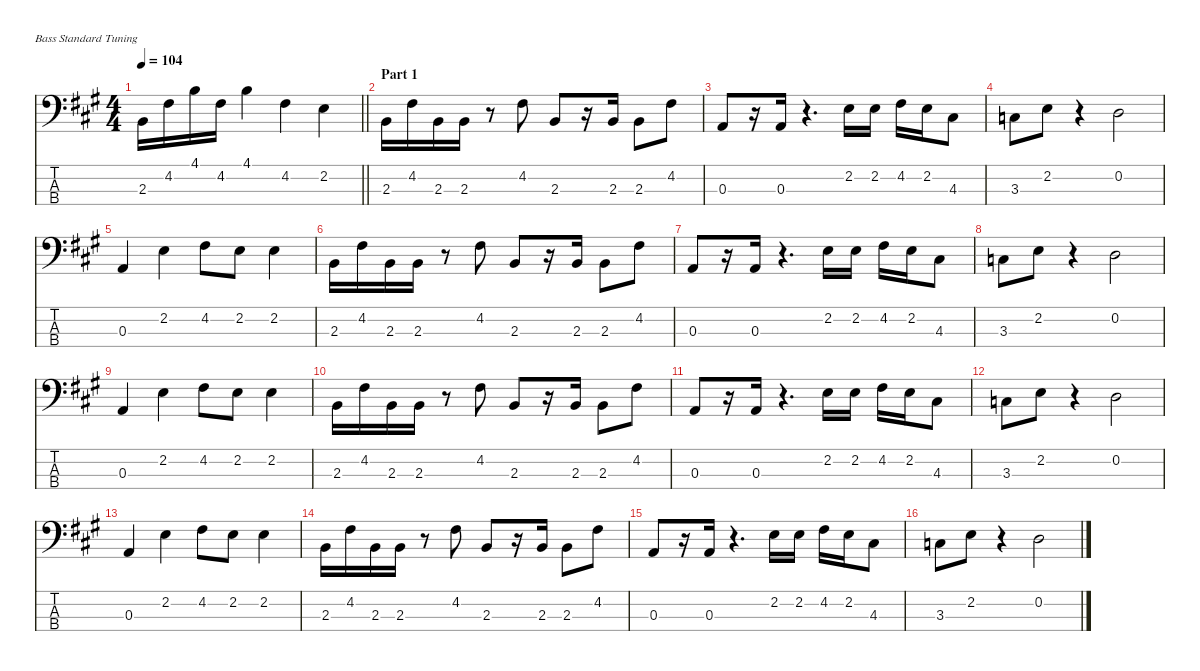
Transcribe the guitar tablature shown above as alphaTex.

\defaultSystemsLayout 4
\hideDynamics
\bracketExtendMode nobrackets
\singleTrackTrackNamePolicy hidden
\multiTrackTrackNamePolicy hidden
\otherSystemsTrackNameOrientation horizontal
\track ("Bass    " "ac.bs.") {instrument acousticbass}
\staff {score tabs}
\tuning (G2 D2 A1 E1)
\ts (4 4)
\tempo 104
\clef f4
\barLineRight lightlight
\ks a
2.3{acc forcenatural}.16{dy ff beam Down} 4.2{acc #}.16{beam Down} 4.1{acc forcenatural}.16{beam Down} 4.2{acc #}.16{beam Down} 4.1{acc forcenatural}.4{beam Down} 4.2{acc #}.4{beam Down} 2.2{acc forcenatural}.4{beam Down} |
\section ("" "Part 1")
2.3{acc forcenatural}.16{beam Down} 4.2{acc #}.16{beam Down} 2.3{acc forcenatural}.16{beam Down} 2.3{acc forcenatural}.16{beam Down} r.8{beam Down} 4.2{acc #}.8{beam Down} 2.3{acc forcenatural}.8{beam Up} r.16{beam Up} 2.3{acc forcenatural}.16{beam Up} 2.3{acc forcenatural}.8{beam Down} 4.2{acc #}.8{beam Down} |
0.3{acc forcenatural}.8{beam Up} r.16{beam Up} 0.3{acc forcenatural}.16{beam Up} r.4{d beam Up} 2.2{acc forcenatural}.16{beam Down} 2.2{acc forcenatural}.16{beam Down} 4.2{acc #}.16{beam Down} 2.2{acc forcenatural}.16{beam Down} 4.3{acc #}.8{beam Down} |
3.3{acc forcenatural}.8{beam Down} 2.2{acc forcenatural}.8{beam Down} r.4{beam Down} 0.2{acc forcenatural}.2{beam Down} |
0.3{acc forcenatural}.4{beam Up} 2.2{acc forcenatural}.4{beam Down} 4.2{acc #}.8{beam Down} 2.2{acc forcenatural}.8{beam Down} 2.2{acc forcenatural}.4{beam Down} |
2.3{acc forcenatural}.16{beam Down} 4.2{acc #}.16{beam Down} 2.3{acc forcenatural}.16{beam Down} 2.3{acc forcenatural}.16{beam Down} r.8{beam Down} 4.2{acc #}.8{beam Down} 2.3{acc forcenatural}.8{beam Up} r.16{beam Up} 2.3{acc forcenatural}.16{beam Up} 2.3{acc forcenatural}.8{beam Down} 4.2{acc #}.8{beam Down} |
0.3{acc forcenatural}.8{beam Up} r.16{beam Up} 0.3{acc forcenatural}.16{beam Up} r.4{d beam Up} 2.2{acc forcenatural}.16{beam Down} 2.2{acc forcenatural}.16{beam Down} 4.2{acc #}.16{beam Down} 2.2{acc forcenatural}.16{beam Down} 4.3{acc #}.8{beam Down} |
3.3{acc forcenatural}.8{beam Down} 2.2{acc forcenatural}.8{beam Down} r.4{beam Down} 0.2{acc forcenatural}.2{beam Down} |
0.3{acc forcenatural}.4{beam Up} 2.2{acc forcenatural}.4{beam Down} 4.2{acc #}.8{beam Down} 2.2{acc forcenatural}.8{beam Down} 2.2{acc forcenatural}.4{beam Down} |
2.3{acc forcenatural}.16{beam Down} 4.2{acc #}.16{beam Down} 2.3{acc forcenatural}.16{beam Down} 2.3{acc forcenatural}.16{beam Down} r.8{beam Down} 4.2{acc #}.8{beam Down} 2.3{acc forcenatural}.8{beam Up} r.16{beam Up} 2.3{acc forcenatural}.16{beam Up} 2.3{acc forcenatural}.8{beam Down} 4.2{acc #}.8{beam Down} |
0.3{acc forcenatural}.8{beam Up} r.16{beam Up} 0.3{acc forcenatural}.16{beam Up} r.4{d beam Up} 2.2{acc forcenatural}.16{beam Down} 2.2{acc forcenatural}.16{beam Down} 4.2{acc #}.16{beam Down} 2.2{acc forcenatural}.16{beam Down} 4.3{acc #}.8{beam Down} |
3.3{acc forcenatural}.8{beam Down} 2.2{acc forcenatural}.8{beam Down} r.4{beam Down} 0.2{acc forcenatural}.2{beam Down} |
0.3{acc forcenatural}.4{beam Up} 2.2{acc forcenatural}.4{beam Down} 4.2{acc #}.8{beam Down} 2.2{acc forcenatural}.8{beam Down} 2.2{acc forcenatural}.4{beam Down} |
2.3{acc forcenatural}.16{beam Down} 4.2{acc #}.16{beam Down} 2.3{acc forcenatural}.16{beam Down} 2.3{acc forcenatural}.16{beam Down} r.8{beam Down} 4.2{acc #}.8{beam Down} 2.3{acc forcenatural}.8{beam Up} r.16{beam Up} 2.3{acc forcenatural}.16{beam Up} 2.3{acc forcenatural}.8{beam Down} 4.2{acc #}.8{beam Down} |
0.3{acc forcenatural}.8{beam Up} r.16{beam Up} 0.3{acc forcenatural}.16{beam Up} r.4{d beam Up} 2.2{acc forcenatural}.16{beam Down} 2.2{acc forcenatural}.16{beam Down} 4.2{acc #}.16{beam Down} 2.2{acc forcenatural}.16{beam Down} 4.3{acc #}.8{beam Down} |
3.3{acc forcenatural}.8{beam Down} 2.2{acc forcenatural}.8{beam Down} r.4{beam Down} 0.2{acc forcenatural}.2{beam Down}
